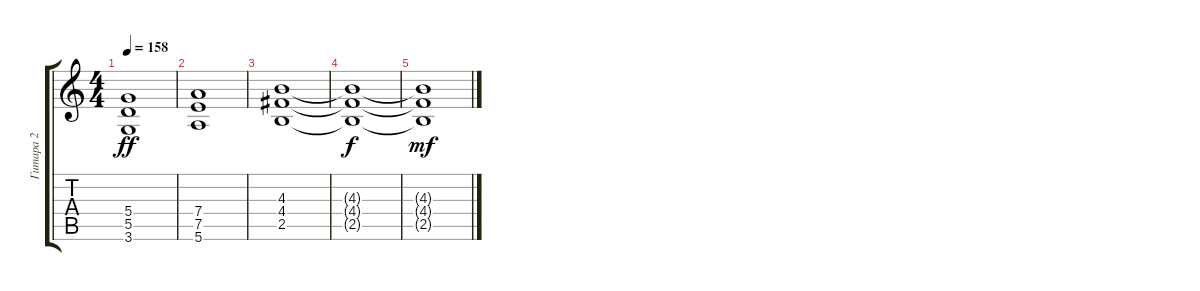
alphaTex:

\track ("Гитара 2" "Гитара 2") {instrument distortionguitar}
\staff {score tabs}
\tuning (E4 B3 G3 D3 A2 E2) {hide}
\ts (4 4)
\tempo 158
\clef g2
\ks c
(5.4 5.5 3.6).1{dy ff} |
(7.4 7.5 5.6).1 |
(4.3 4.4 2.5).1 |
(4.3{t} 4.4{t} 2.5{t}).1{dy f} |
(4.3{t} 4.4{t} 2.5{t}).1{dy mf}
